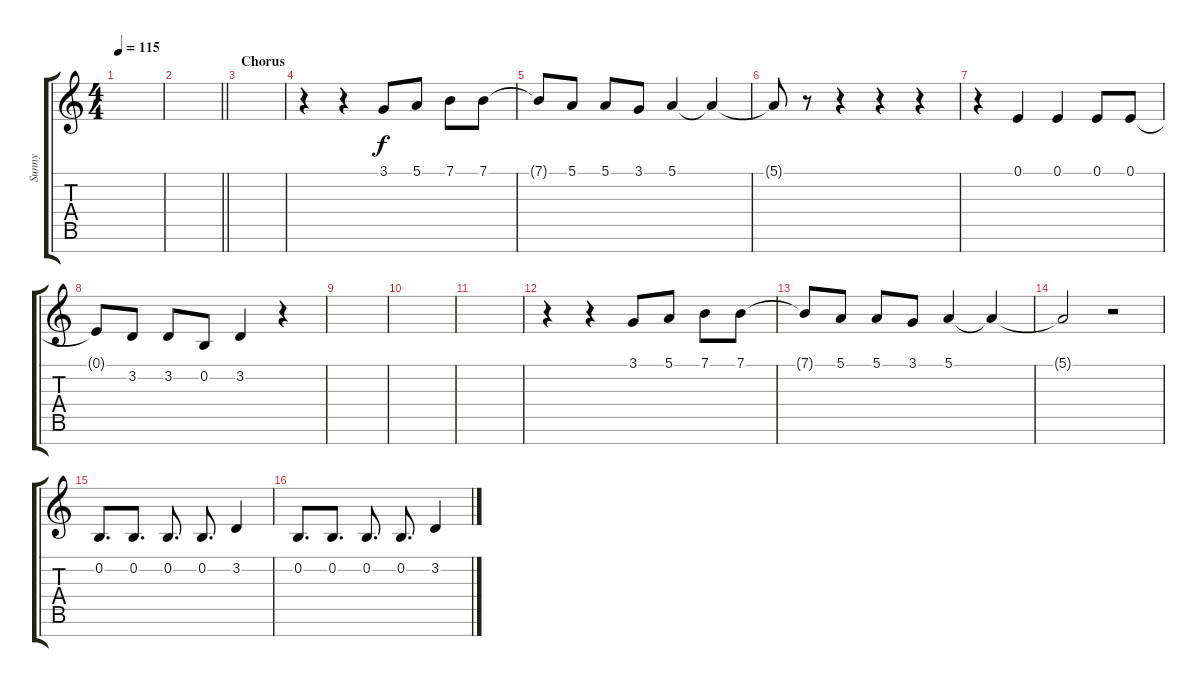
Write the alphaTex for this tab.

\track ("Sunny" "Sunny") {instrument recorder}
\staff {score tabs}
\tuning (E4 B3 G3 D3 A2 E2 B1) {hide}
\ts (4 4)
\tempo 115
\clef g2
\ks c
|
\barLineRight lightlight
|
\section ("" "Chorus")
|
r.4 r.4 3.1.8{dy f} 5.1.8 7.1.8 7.1.8 |
7.1{t}.8 5.1.8 5.1.8 3.1.8 5.1.4 5.1{t}.4 |
5.1{t}.8 r.8 r.4 r.4 r.4 |
r.4{volume 9} 0.1.4 0.1.4 0.1.8 0.1.8 |
0.1{t}.8 3.2.8 3.2.8 0.2.8 3.2.4 r.4 |
|
|
|
r.4 r.4 3.1.8{volume 16} 5.1.8 7.1.8 7.1.8 |
7.1{t}.8 5.1.8 5.1.8 3.1.8 5.1.4{volume 9} 5.1{t}.4 |
5.1{t}.2 r.2 |
0.2.8{d} 0.2.8{d} 0.2.8{d} 0.2.8{d} 3.2.4 |
0.2.8{d} 0.2.8{d} 0.2.8{d} 0.2.8{d} 3.2.4
